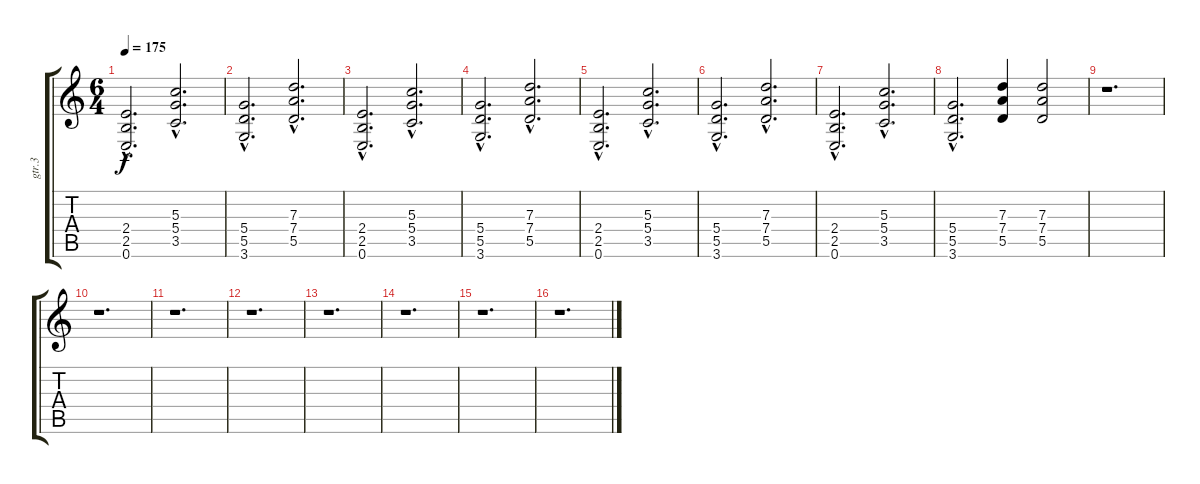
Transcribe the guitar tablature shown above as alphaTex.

\track ("gtr.3" "gtr.3") {instrument overdrivenguitar}
\staff {score tabs}
\tuning (E4 B3 G3 D3 A2 E2) {hide}
\ts (6 4)
\tempo 175
\clef g2
\ks c
(2.4{hac} 2.5{hac} 0.6{hac}).2{d dy f} (5.3{hac} 5.4{hac} 3.5{hac}).2{d} |
(5.4{hac} 5.5{hac} 3.6{hac}).2{d} (7.3{hac} 7.4{hac} 5.5{hac}).2{d} |
(2.4{hac} 2.5{hac} 0.6{hac}).2{d} (5.3{hac} 5.4{hac} 3.5{hac}).2{d} |
(5.4{hac} 5.5{hac} 3.6{hac}).2{d} (7.3{hac} 7.4{hac} 5.5{hac}).2{d} |
(2.4{hac} 2.5{hac} 0.6{hac}).2{d} (5.3{hac} 5.4{hac} 3.5{hac}).2{d} |
(5.4{hac} 5.5{hac} 3.6{hac}).2{d} (7.3{hac} 7.4{hac} 5.5{hac}).2{d} |
(2.4{hac} 2.5{hac} 0.6{hac}).2{d} (5.3{hac} 5.4{hac} 3.5{hac}).2{d} |
(5.4{hac} 5.5{hac} 3.6{hac}).2{d} (7.3 7.4 5.5).4 (7.3 7.4 5.5).2 |
r.1{d} |
r.1{d} |
r.1{d} |
r.1{d} |
r.1{d} |
r.1{d} |
r.1{d} |
r.1{d}
